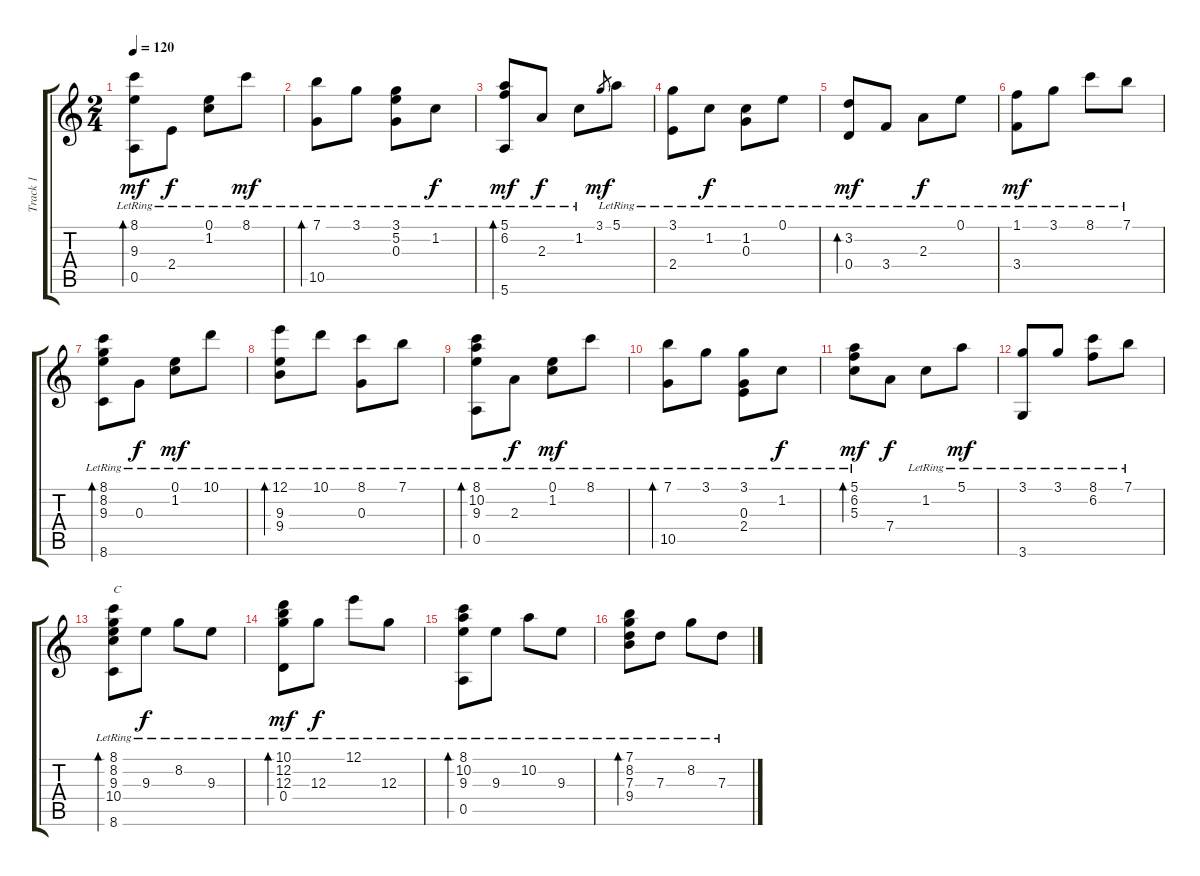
\track ("Track 1" "Track 1") {instrument acousticguitarsteel}
\staff {score tabs}
\tuning (E4 B3 G3 D3 A2 E2) {hide}
\ts (2 4)
\tempo 120
\clef g2
\ks c
(8.1{lr} 9.3 0.5{lr}).8{bd 240 dy mf} 2.4{lr}.8{dy f} (0.1{lr} 1.2{lr}).8 8.1{lr}.8{dy mf} |
(7.1{lr} 10.5).8{bd 480} 3.1{lr}.8 (3.1{lr} 5.2{lr} 0.3{lr}).8 1.2{lr}.8{dy f} |
(5.1{lr} 6.2{lr} 5.6).8{bd 240 dy mf} 2.3{lr}.8{dy f} 1.2{lr}.8 3.1.8{gr dy mf} 5.1{lr}.8 |
(3.1{lr} 2.4{lr}).8 1.2{lr}.8{dy f} (1.2{lr} 0.3{lr}).8 0.1{lr}.8 |
(3.2{lr} 0.4{lr}).8{bd 240 dy mf} 3.4{lr}.8 2.3{lr}.8{dy f} 0.1{lr}.8 |
(1.1{lr} 3.4{lr}).8{dy mf} 3.1{lr}.8 8.1{lr}.8 7.1{lr}.8 |
(8.1{lr} 8.2 9.3 8.6).8{bd 240} 0.3{lr}.8{dy f} (0.1{lr} 1.2{lr}).8{dy mf} 10.1{lr}.8 |
(12.1{lr} 9.3 9.4{lr}).8{bd 480} 10.1{lr}.8 (8.1{lr} 0.3{lr}).8 7.1{lr}.8 |
(8.1{lr} 10.2 9.3 0.5{lr}).8{bd 240} 2.3{lr}.8{dy f} (0.1{lr} 1.2{lr}).8{dy mf} 8.1{lr}.8 |
(7.1{lr} 10.5).8{bd 480} 3.1{lr}.8 (3.1{lr} 0.3{lr} 2.4).8 1.2{lr}.8{dy f} |
(5.1{lr} 6.2{lr} 5.3).8{bd 240 dy mf} 7.4.8{dy f} 1.2{lr}.8 5.1{lr}.8{dy mf} |
(3.1{lr} 3.6{lr}).8 3.1{lr}.8 (8.1{lr} 6.2{lr}).8 7.1{lr}.8 |
(8.1{lr} 8.2{lr} 9.3{lr} 10.4{lr} 8.6{lr}).8{bd 480 txt "C"} 9.3{lr}.8{dy f} 8.2{lr}.8 9.3{lr}.8 |
(10.1{lr} 12.2{lr} 12.3{lr} 0.4{lr}).8{bd 480 dy mf} 12.3{lr}.8{dy f} 12.1{lr}.8 12.3{lr}.8 |
(8.1{lr} 10.2{lr} 9.3{lr} 0.5{lr}).8{bd 480} 9.3{lr}.8 10.2{lr}.8 9.3{lr}.8 |
(7.1{lr} 8.2{lr} 7.3{lr} 9.4{lr}).8{bd 480} 7.3{lr}.8 8.2{lr}.8 7.3{lr}.8
